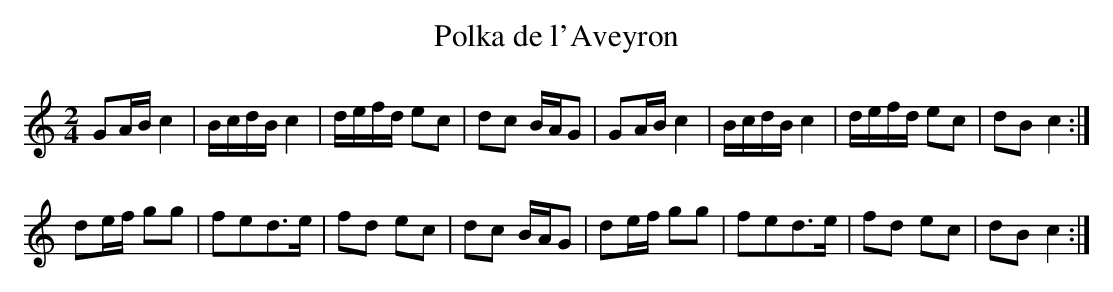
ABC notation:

X:1
T:Polka de l'Aveyron
L:1/8
M:2/4
K:C major
GA/B/c2|B/c/d/B/c2|d/e/f/d/ ec|dc B/A/G|GA/B/c2|B/c/d/B/c2|d/e/f/d/ ec|dB c2:|
de/f/ gg|fed>e|fd ec|dc B/A/G|de/f/ gg|fed>e|fd ec|dBc2:|
